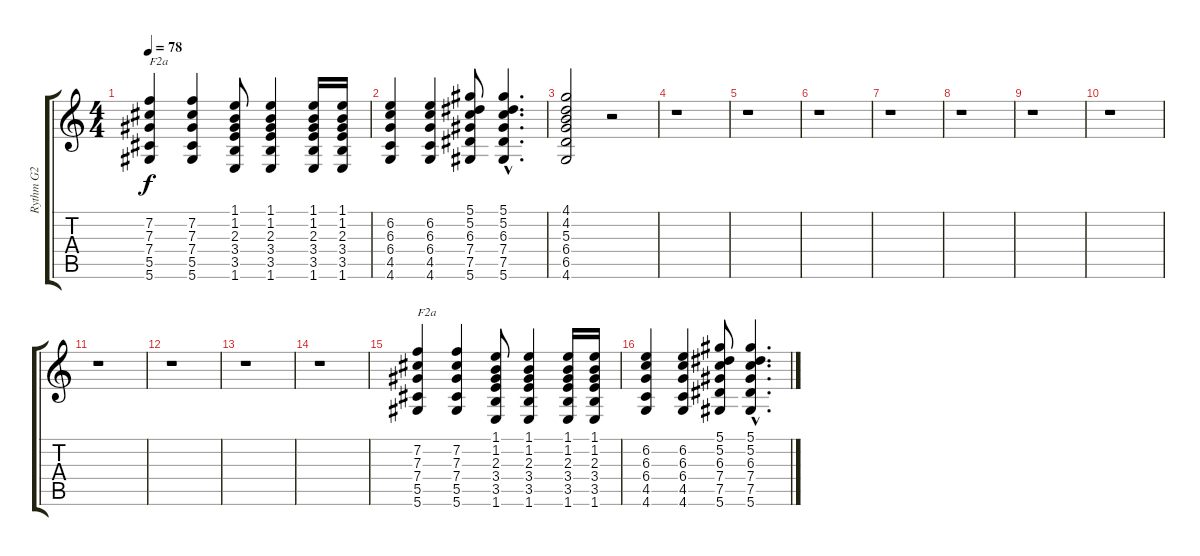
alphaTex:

\track ("Rythm G2" "Rythm G2") {instrument distortionguitar}
\staff {score tabs}
\tuning (Eb4 Bb3 Gb3 Db3 Ab2 Eb2) {hide}
\ts (4 4)
\tempo 78
\clef g2
\ks c
(7.2 7.3 7.4 5.5 5.6).4{txt "F2a" dy f} (7.2 7.3 7.4 5.5 5.6).4 (1.1 1.2 2.3 3.4 3.5 1.6).8 (1.1 1.2 2.3 3.4 3.5 1.6).4 (1.1 1.2 2.3 3.4 3.5 1.6).16 (1.1 1.2 2.3 3.4 3.5 1.6).16 |
(6.2 6.3 6.4 4.5 4.6).4 (6.2 6.3 6.4 4.5 4.6).4 (5.1 5.2 6.3 7.4 7.5 5.6).8 (5.1{hac} 5.2{hac} 6.3{hac} 7.4{hac} 7.5{hac} 5.6{hac}).4{d} |
(4.1 4.2 5.3 6.4 6.5 4.6).2 r.2 |
r.1 |
r.1 |
r.1 |
r.1 |
r.1 |
r.1 |
r.1 |
r.1 |
r.1 |
r.1 |
r.1 |
(7.2 7.3 7.4 5.5 5.6).4{txt "F2a"} (7.2 7.3 7.4 5.5 5.6).4 (1.1 1.2 2.3 3.4 3.5 1.6).8 (1.1 1.2 2.3 3.4 3.5 1.6).4 (1.1 1.2 2.3 3.4 3.5 1.6).16 (1.1 1.2 2.3 3.4 3.5 1.6).16 |
(6.2 6.3 6.4 4.5 4.6).4 (6.2 6.3 6.4 4.5 4.6).4 (5.1 5.2 6.3 7.4 7.5 5.6).8 (5.1{hac} 5.2{hac} 6.3{hac} 7.4{hac} 7.5{hac} 5.6{hac}).4{d}
